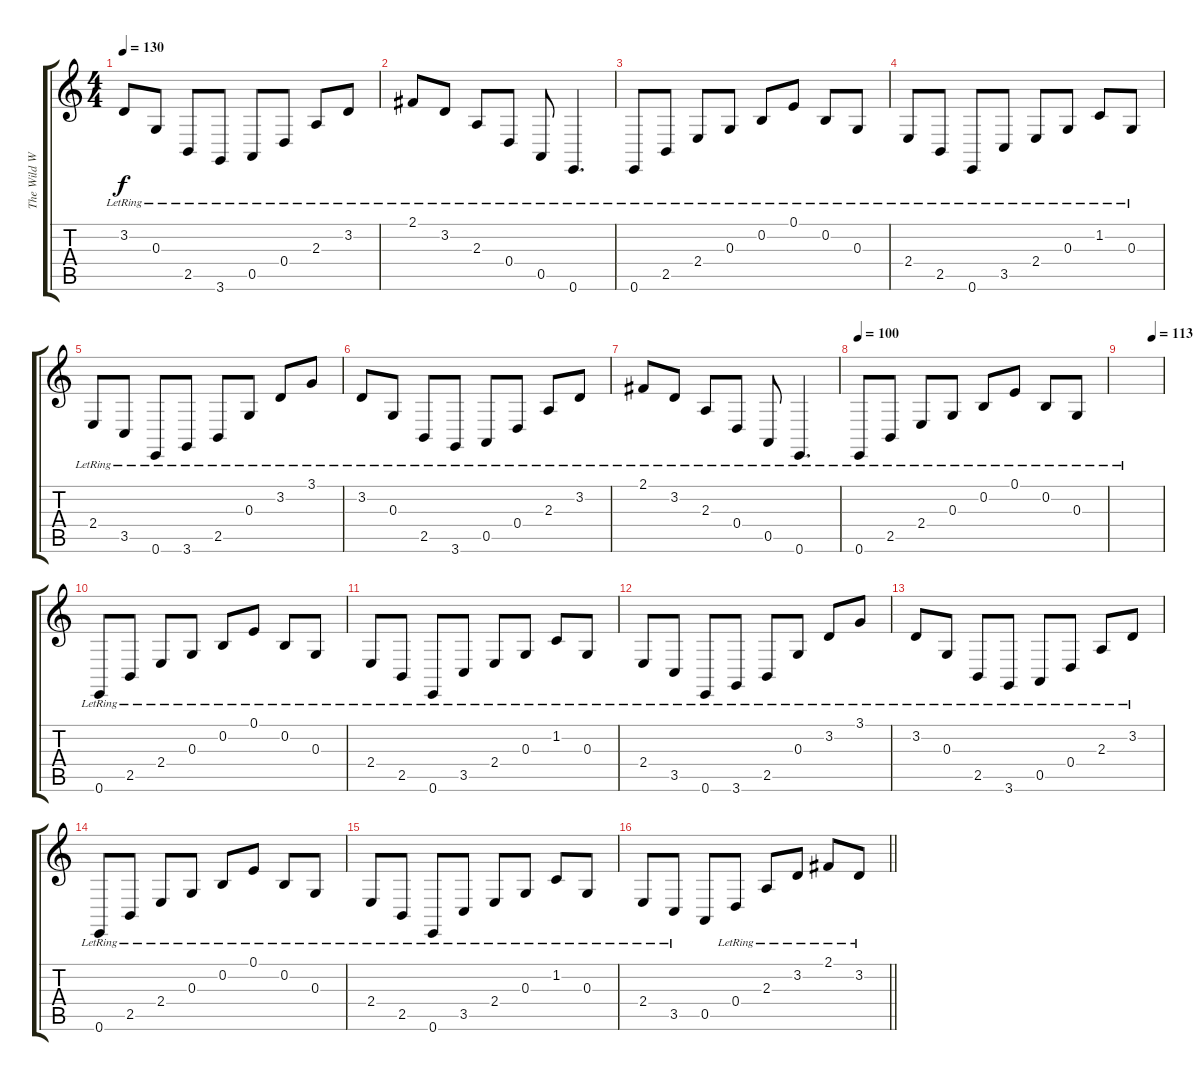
\track ("The Wild Wind" "The Wild W") {instrument seashore}
\staff {score tabs}
\tuning (E4 B3 G3 D3 A2 E2) {hide}
\ts (4 4)
\tempo 130
\clef g2
\ks c
3.2{lr}.8{dy f} 0.3{lr}.8{balance 11} 2.5{lr}.8 3.6{lr}.8 0.5{lr}.8 0.4{lr}.8 2.3{lr}.8 3.2{lr}.8 |
2.1{lr}.8 3.2{lr}.8 2.3{lr}.8{balance 8} 0.4{lr}.8 0.5{lr}.8 0.6{lr}.4{d} |
0.6{lr}.8 2.5{lr}.8 2.4{lr}.8 0.3{lr}.8 0.2{lr}.8 0.1{lr}.8 0.2{lr}.8 0.3{lr}.8 |
2.4{lr}.8 2.5{lr}.8 0.6{lr}.8 3.5{lr}.8{balance 3} 2.4{lr}.8 0.3{lr}.8 1.2{lr}.8 0.3{lr}.8 |
2.4{lr}.8 3.5{lr}.8 0.6{lr}.8 3.6{lr}.8 2.5{lr}.8 0.3{lr}.8 3.2{lr}.8 3.1{lr}.8 |
3.2{lr}.8 0.3{lr}.8{balance 11} 2.5{lr}.8 3.6{lr}.8 0.5{lr}.8 0.4{lr}.8 2.3{lr}.8 3.2{lr}.8 |
2.1{lr}.8 3.2{lr}.8 2.3{lr}.8{balance 8} 0.4{lr}.8 0.5{lr}.8 0.6{lr}.4{d} |
\tempo 100
0.6{lr}.8 2.5{lr}.8 2.4{lr}.8 0.3{lr}.8 0.2{lr}.8 0.1{lr}.8 0.2{lr}.8 0.3{lr}.8 |
\tempo (113 0.75)
|
0.6{lr}.8 2.5{lr}.8 2.4{lr}.8 0.3{lr}.8 0.2{lr}.8 0.1{lr}.8 0.2{lr}.8 0.3{lr}.8 |
2.4{lr}.8 2.5{lr}.8 0.6{lr}.8 3.5{lr}.8{balance 3} 2.4{lr}.8 0.3{lr}.8 1.2{lr}.8 0.3{lr}.8 |
2.4{lr}.8 3.5{lr}.8 0.6{lr}.8 3.6{lr}.8 2.5{lr}.8 0.3{lr}.8 3.2{lr}.8 3.1{lr}.8 |
3.2{lr}.8 0.3{lr}.8{balance 11} 2.5{lr}.8 3.6{lr}.8 0.5{lr}.8 0.4{lr}.8 2.3{lr}.8 3.2{lr}.8 |
0.6{lr}.8 2.5{lr}.8 2.4{lr}.8 0.3{lr}.8 0.2{lr}.8 0.1{lr}.8 0.2{lr}.8 0.3{lr}.8 |
2.4{lr}.8 2.5{lr}.8 0.6{lr}.8 3.5{lr}.8{balance 3} 2.4{lr}.8 0.3{lr}.8 1.2{lr}.8 0.3{lr}.8 |
\barLineRight lightlight
2.4{lr}.8 3.5{lr}.8 0.5.8 0.4{lr}.8 2.3{lr}.8 3.2{lr}.8 2.1{lr}.8 3.2{lr}.8
